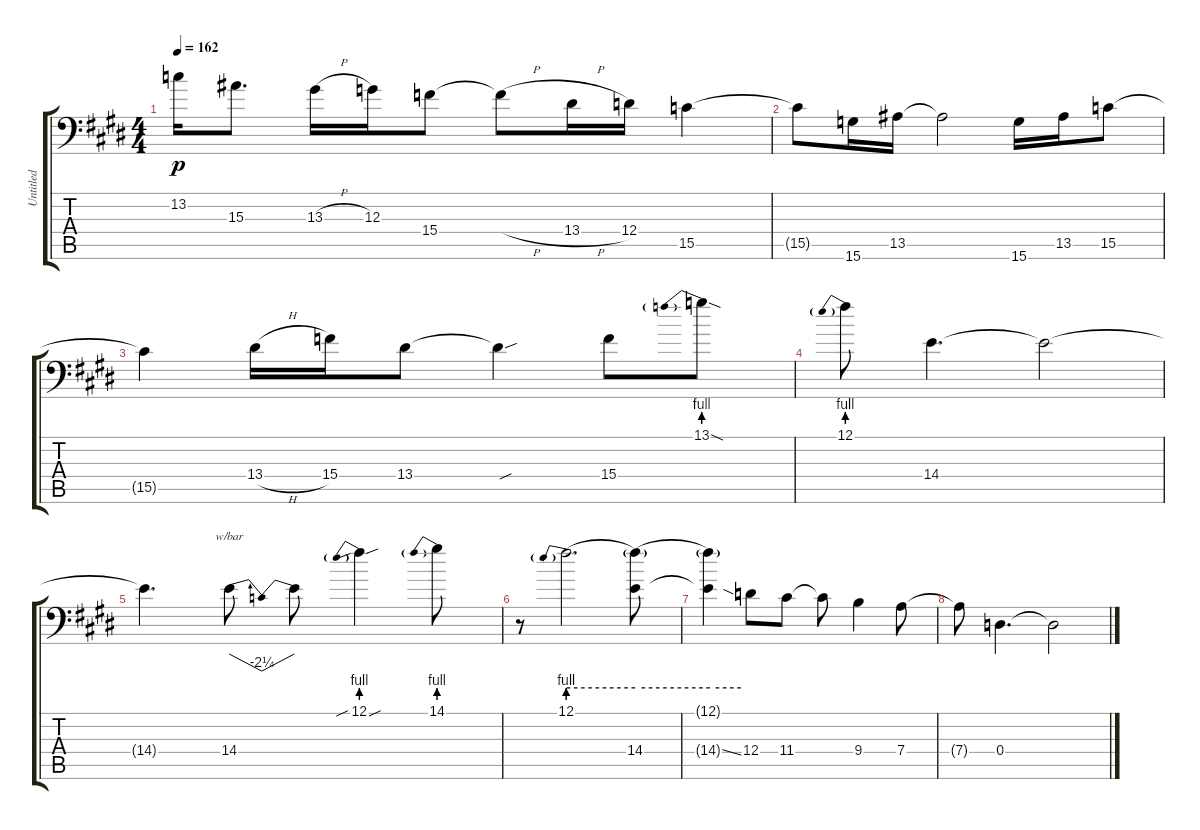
\track ("Untitled" "Untitled") {instrument overdrivenguitar}
\staff {score tabs}
\tuning (E3 B2 G2 D2 A1 E1) {hide}
\ts (4 4)
\tempo 162
\clef f4
\ks c#minor
13.2.16{dy p} 15.3.8{d} 13.3{h}.16 12.3.16 15.4.8 15.4{h t}.8 13.4{h}.16 12.4.16 15.5.4 |
15.5{t}.8 15.6.16 13.5.16 13.5{t}.2 15.6.16 13.5.16 15.5.8 |
\ks e
15.5{t}.4 13.4{h}.16 15.4.16 13.4.8 13.4{sou t}.4 15.4.8 13.1{be (prebend 0 4 60 4) sod}.8 |
\ks c#minor
12.1{be (prebend 0 4 60 4)}.8 14.4.4{d} 14.4{t}.2 |
14.4{t}.4{d} 14.4.8{tbe (dip default 0 0 30 -9 60 0)} 14.4{t}.8 12.1{be (prebend 0 4 60 4) sib sou}.4 14.1{be (prebend 0 4 60 4)}.8 |
\ks e
r.8 12.1{be (prebend 0 4 60 4)}.2{d} (12.1{be (hold 0 4 60 4) t} 14.4).8 |
\ks c#minor
(12.1{be (hold 0 4 60 4) t} 14.4{ss t}).4 12.4.8 11.4.8 11.4{t}.8 9.4.4 7.4.8 |
7.4{t}.8 0.4.4{d} 0.4{t}.2
